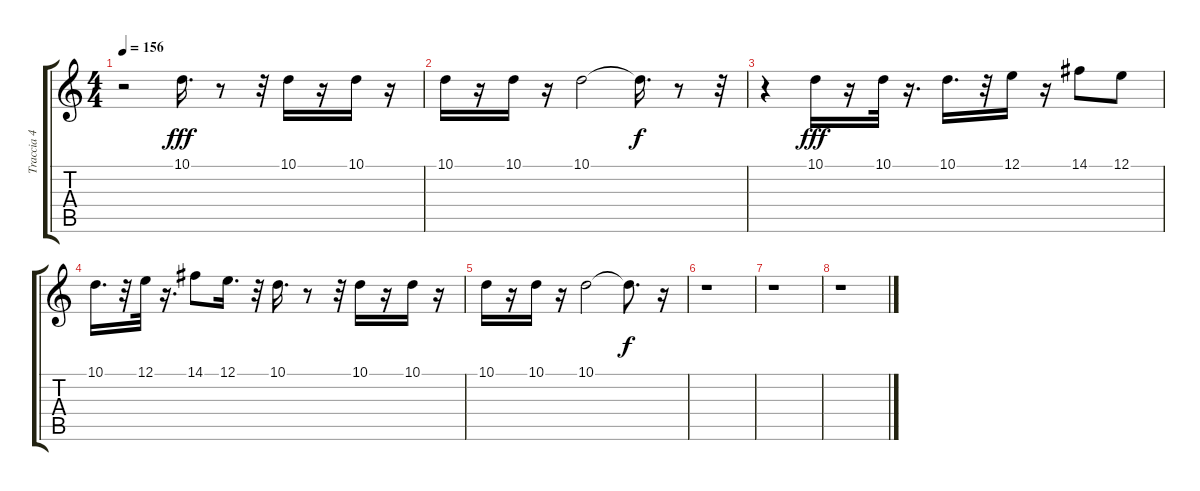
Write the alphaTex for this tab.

\track ("Traccia 4" "Traccia 4") {instrument lead8bassandlead}
\staff {score tabs}
\tuning (E4 B3 G3 D3 A2 E2) {hide}
\ts (4 4)
\tempo 156
\clef g2
\ks c
r.2{dy f} 10.1.16{d dy fff} r.8 r.32 10.1.16 r.16 10.1.16 r.16 |
10.1.16 r.16 10.1.16 r.16 10.1.2 10.1{t}.16{d dy f} r.8 r.32 |
r.4 10.1.16{dy fff} r.16 10.1.32 r.16{d} 10.1.16{d} r.32 12.1.16 r.16 14.1.8 12.1.8 |
10.1.16{d} r.32 12.1.32 r.16{d} 14.1.8 12.1.16{d} r.32 10.1.16{d} r.8 r.32 10.1.16 r.16 10.1.16 r.16 |
10.1.16 r.16 10.1.16 r.16 10.1.2 10.1{t}.8{d dy f} r.16 |
r.1 |
r.1 |
r.1
